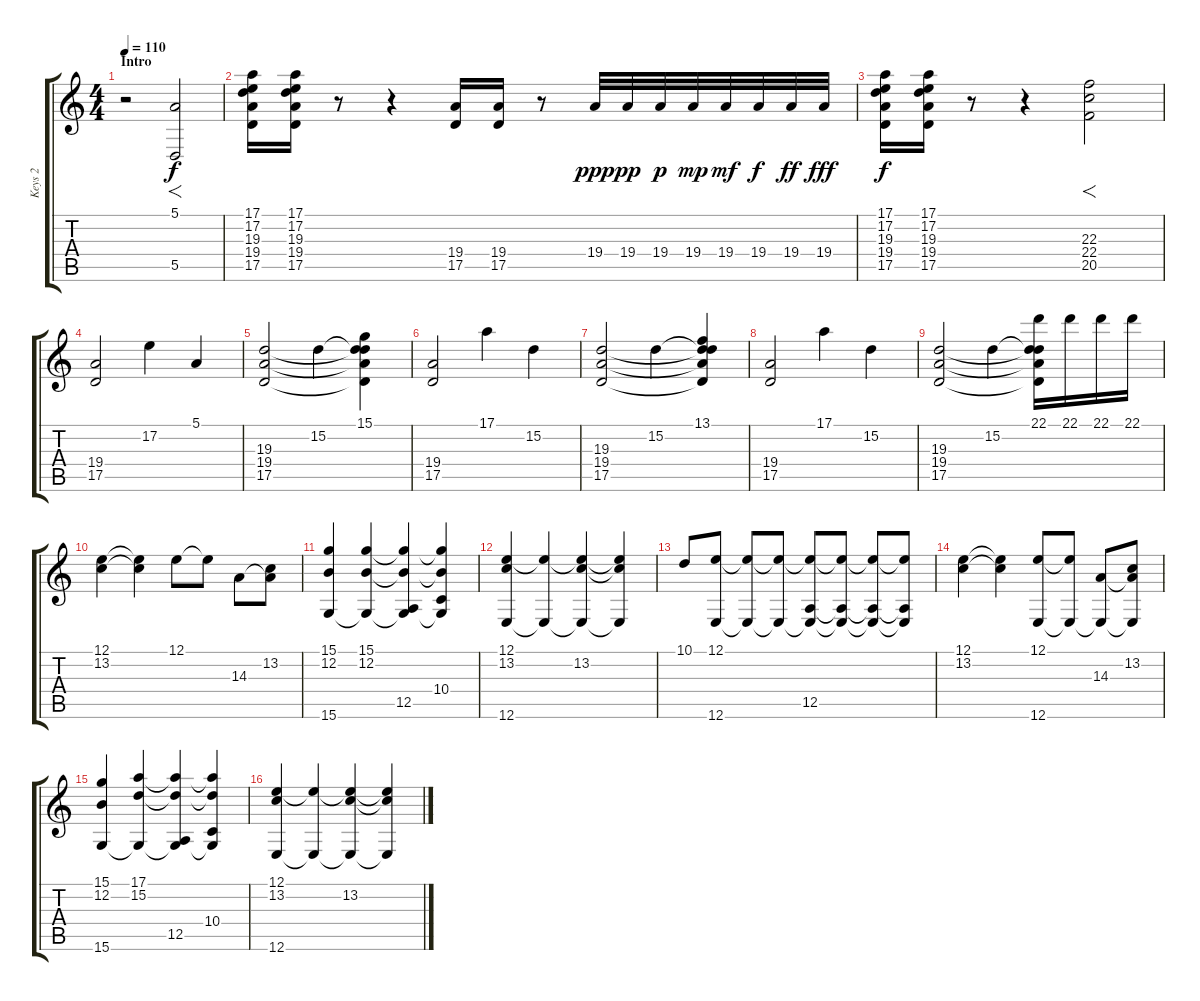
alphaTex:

\track ("Keys 2" "Keys 2") {instrument stringensemble1}
\staff {score tabs}
\tuning (E4 B3 G3 D3 A2 E2) {hide}
\ts (4 4)
\section ("" "Intro")
\tempo 110
\clef g2
\ks c
r.2{dy f instrument stringensemble1} (5.1 5.5).2{f} |
(17.1 17.2 19.3 19.4 17.5).16 (17.1 17.2 19.3 19.4 17.5).16 r.8 r.4 (19.4 17.5).16 (19.4 17.5).16 r.8 19.4.32{dy ppp} 19.4.32{dy pp} 19.4.32{dy p} 19.4.32{dy mp} 19.4.32{dy mf} 19.4.32{dy f} 19.4.32{dy ff} 19.4.32{dy fff} |
(17.1 17.2 19.3 19.4 17.5).16{dy f} (17.1 17.2 19.3 19.4 17.5).16 r.8 r.4 (22.3 22.4 20.5).2{f} |
(19.4 17.5).2 17.2.4 5.1.4 |
(19.3 19.4 17.5).2 15.2.4 (15.1 15.2{t} 19.3{t} 19.4{t} 17.5{t}).4 |
(19.4 17.5).2 17.1.4 15.2.4 |
(19.3 19.4 17.5).2 15.2.4 (13.1 15.2{t} 19.3{t} 19.4{t} 17.5{t}).4 |
(19.4 17.5).2 17.1.4 15.2.4 |
(19.3 19.4 17.5).2 15.2.4 (22.1 15.2{t} 19.3{t} 19.4{t} 17.5{t}).16 22.1.16 22.1.16 22.1.16 |
(12.1 13.2).4 (12.1{t} 13.2{t}).4 12.1.8 12.1{t}.8 14.3.8 (13.2 14.3{t}).8 |
(15.1 12.2 15.6).4 (15.1 12.2 15.6{t}).4 (15.1{t} 12.2{t} 12.5 15.6{t}).4 (15.1{t} 12.2{t} 10.4 15.6{t}).4 |
(12.1 13.2 12.6).4 (12.1{t} 12.6{t}).4 (12.1{t} 13.2 12.6{t}).4 (12.1{t} 13.2{t} 12.6{t}).4 |
10.1.8 (12.1 12.6).8 (12.1{t} 12.6{t}).8 (12.1{t} 12.6{t}).8 (12.1{t} 12.5 12.6{t}).8 (12.1{t} 12.5{t} 12.6{t}).8 (12.1{t} 12.5{t} 12.6{t}).8 (12.1{t} 12.5{t} 12.6{t}).8 |
(12.1 13.2).4 (12.1{t} 13.2{t}).4 (12.1 12.6).8 (12.1{t} 12.6{t}).8 (14.3 12.6{t}).8 (13.2 14.3{t} 12.6{t}).8 |
(15.1 12.2 15.6).4 (17.1 15.2 15.6{t}).4 (17.1{t} 15.2{t} 12.5 15.6{t}).4 (17.1{t} 15.2{t} 10.4 15.6{t}).4 |
(12.1 13.2 12.6).4 (12.1{t} 12.6{t}).4 (12.1{t} 13.2 12.6{t}).4 (12.1{t} 13.2{t} 12.6{t}).4
